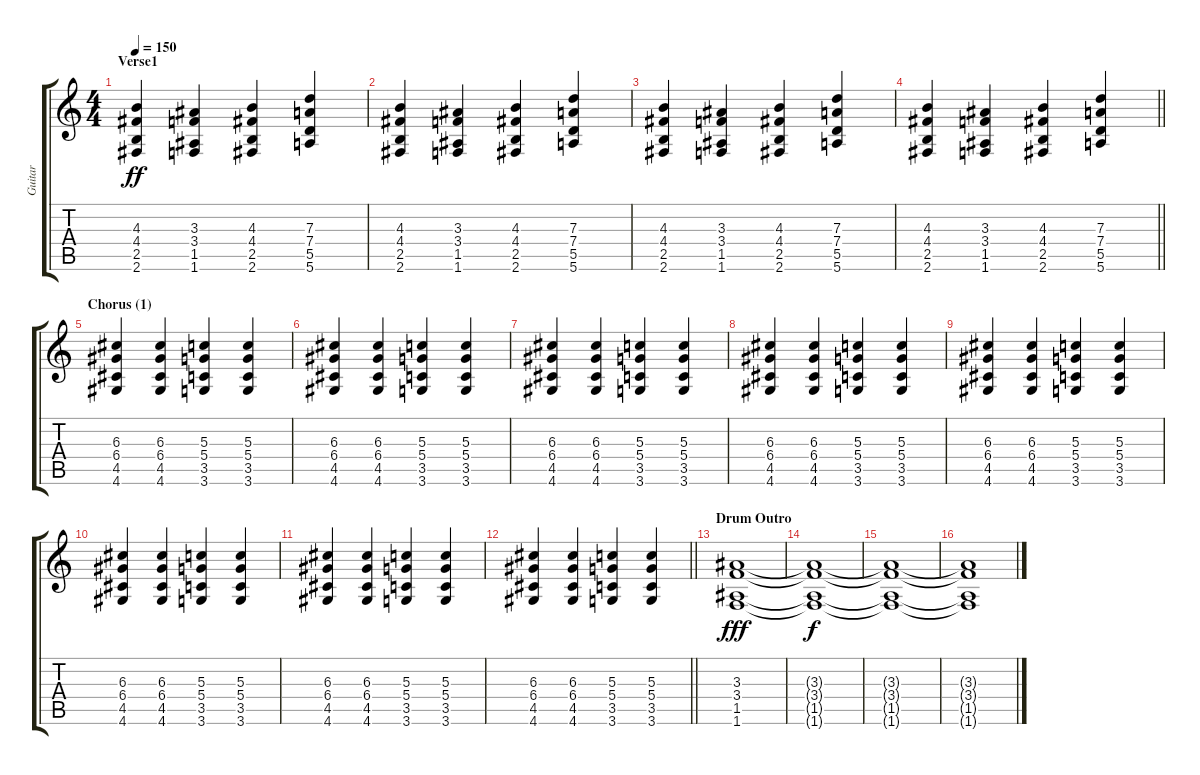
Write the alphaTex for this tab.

\track ("Guitar" "Guitar") {instrument distortionguitar}
\staff {score tabs}
\tuning (E4 B3 G3 D3 A2 E2) {hide}
\ts (4 4)
\section ("" "Verse1")
\tempo 150
\clef g2
\ks c
(4.3 4.4 2.5 2.6).4{dy ff} (3.3 3.4 1.5 1.6).4 (4.3 4.4 2.5 2.6).4 (7.3 7.4 5.5 5.6).4 |
(4.3 4.4 2.5 2.6).4 (3.3 3.4 1.5 1.6).4 (4.3 4.4 2.5 2.6).4 (7.3 7.4 5.5 5.6).4 |
(4.3 4.4 2.5 2.6).4 (3.3 3.4 1.5 1.6).4 (4.3 4.4 2.5 2.6).4 (7.3 7.4 5.5 5.6).4 |
\barLineRight lightlight
(4.3 4.4 2.5 2.6).4 (3.3 3.4 1.5 1.6).4 (4.3 4.4 2.5 2.6).4 (7.3 7.4 5.5 5.6).4 |
\section ("" "Chorus (1)")
(6.3 6.4 4.5 4.6).4 (6.3 6.4 4.5 4.6).4 (5.3 5.4 3.5 3.6).4 (5.3 5.4 3.5 3.6).4 |
(6.3 6.4 4.5 4.6).4 (6.3 6.4 4.5 4.6).4 (5.3 5.4 3.5 3.6).4 (5.3 5.4 3.5 3.6).4 |
(6.3 6.4 4.5 4.6).4 (6.3 6.4 4.5 4.6).4 (5.3 5.4 3.5 3.6).4 (5.3 5.4 3.5 3.6).4 |
(6.3 6.4 4.5 4.6).4 (6.3 6.4 4.5 4.6).4 (5.3 5.4 3.5 3.6).4 (5.3 5.4 3.5 3.6).4 |
(6.3 6.4 4.5 4.6).4 (6.3 6.4 4.5 4.6).4 (5.3 5.4 3.5 3.6).4 (5.3 5.4 3.5 3.6).4 |
(6.3 6.4 4.5 4.6).4 (6.3 6.4 4.5 4.6).4 (5.3 5.4 3.5 3.6).4 (5.3 5.4 3.5 3.6).4 |
(6.3 6.4 4.5 4.6).4 (6.3 6.4 4.5 4.6).4 (5.3 5.4 3.5 3.6).4 (5.3 5.4 3.5 3.6).4 |
\barLineRight lightlight
(6.3 6.4 4.5 4.6).4 (6.3 6.4 4.5 4.6).4 (5.3 5.4 3.5 3.6).4 (5.3 5.4 3.5 3.6).4 |
\section ("" "Drum Outro")
(3.3 3.4 1.5 1.6).1{dy fff volume 8} |
(3.3{t} 3.4{t} 1.5{t} 1.6{t}).1{dy f} |
(3.3{t} 3.4{t} 1.5{t} 1.6{t}).1 |
(3.3{t} 3.4{t} 1.5{t} 1.6{t}).1
